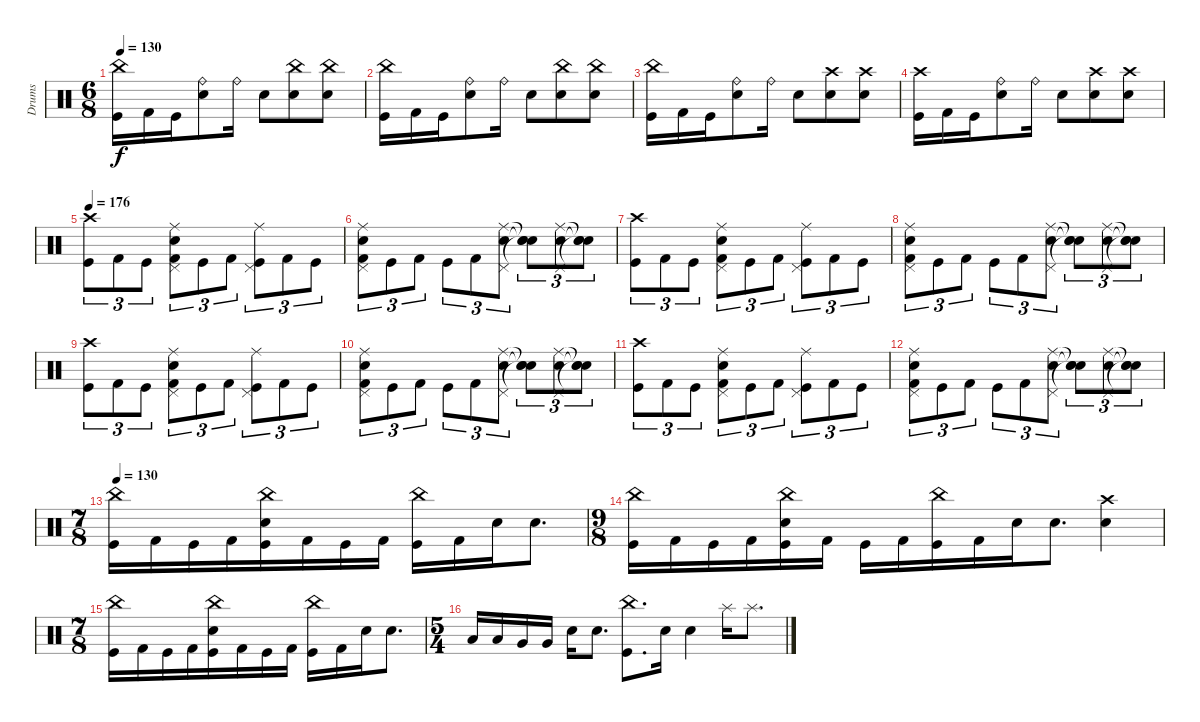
\track ("Drums" "Drums") {instrument percussion}
\staff {score}
\articulation defaults
\ts (6 8)
\tempo 130
\clef neutral
\ks c
("China (hit)" "Kick (hit)").16{dy f} "Kick (hit) 2".16 "Kick (hit)".16 ("Ride (bell)" "Snare (hit) 2").8 "Ride (bell)".16 "Snare (hit) 2".8 ("China (hit)" "Snare (hit) 2").8 ("China (hit)" "Snare (hit) 2").8 |
("China (hit)" "Kick (hit)").16 "Kick (hit) 2".16 "Kick (hit)".16 ("Ride (bell)" "Snare (hit) 2").8 "Ride (bell)".16 "Snare (hit) 2".8 ("China (hit)" "Snare (hit) 2").8 ("China (hit)" "Snare (hit) 2").8 |
("China (hit)" "Kick (hit)").16 "Kick (hit) 2".16 "Kick (hit)".16 ("Ride (bell)" "Snare (hit) 2").8 "Ride (bell)".16 "Snare (hit) 2".8 ("Crash high (hit)" "Snare (hit) 2").8 ("Crash high (hit)" "Snare (hit) 2").8 |
("Crash high (hit)" "Kick (hit)").16 "Kick (hit) 2".16 "Kick (hit)".16 ("Ride (bell)" "Snare (hit) 2").8 "Ride (bell)".16 "Snare (hit) 2".8 ("Crash high (hit)" "Snare (hit) 2").8 ("Crash high (hit)" "Snare (hit) 2").8 |
\tempo 176
("Crash high (hit)" "Kick (hit)").8{tu (3 2)} "Kick (hit) 2".8{tu (3 2)} "Kick (hit)".8{tu (3 2)} ("Snare (hit) 2" "Pedal Hi-Hat (hit)" "Ride (middle)" "Kick (hit) 2").8{tu (3 2)} "Kick (hit)".8{tu (3 2)} "Kick (hit) 2".8{tu (3 2)} ("Pedal Hi-Hat (hit)" "Ride (middle)" "Kick (hit)").8{tu (3 2)} "Kick (hit) 2".8{tu (3 2)} "Kick (hit)".8{tu (3 2)} |
("Snare (hit) 2" "Pedal Hi-Hat (hit)" "Ride (middle)" "Kick (hit) 2").8{tu (3 2)} "Kick (hit)".8{tu (3 2)} "Kick (hit) 2".8{tu (3 2)} "Kick (hit)".8{tu (3 2)} "Kick (hit) 2".8{tu (3 2)} ("Snare (hit) 2" "Ride (middle)" "Pedal Hi-Hat (hit)").8{tu (3 2)} ("Snare (hit)"{t} "Snare (hit)"{t} "Snare (hit)"{t}).8{tu (3 2)} ("Snare (hit) 2" "Ride (middle)" "Pedal Hi-Hat (hit)").8{tu (3 2)} ("Snare (hit)"{t} "Snare (hit)"{t} "Snare (hit)"{t}).8{tu (3 2)} |
("Crash high (hit)" "Kick (hit)").8{tu (3 2)} "Kick (hit) 2".8{tu (3 2)} "Kick (hit)".8{tu (3 2)} ("Snare (hit) 2" "Pedal Hi-Hat (hit)" "Ride (middle)" "Kick (hit) 2").8{tu (3 2)} "Kick (hit)".8{tu (3 2)} "Kick (hit) 2".8{tu (3 2)} ("Pedal Hi-Hat (hit)" "Ride (middle)" "Kick (hit)").8{tu (3 2)} "Kick (hit) 2".8{tu (3 2)} "Kick (hit)".8{tu (3 2)} |
("Snare (hit) 2" "Pedal Hi-Hat (hit)" "Ride (middle)" "Kick (hit) 2").8{tu (3 2)} "Kick (hit)".8{tu (3 2)} "Kick (hit) 2".8{tu (3 2)} "Kick (hit)".8{tu (3 2)} "Kick (hit) 2".8{tu (3 2)} ("Snare (hit) 2" "Ride (middle)" "Pedal Hi-Hat (hit)").8{tu (3 2)} ("Snare (hit)"{t} "Snare (hit)"{t} "Snare (hit)"{t}).8{tu (3 2)} ("Snare (hit) 2" "Ride (middle)" "Pedal Hi-Hat (hit)").8{tu (3 2)} ("Snare (hit)"{t} "Snare (hit)"{t} "Snare (hit)"{t}).8{tu (3 2)} |
("Crash high (hit)" "Kick (hit)").8{tu (3 2)} "Kick (hit) 2".8{tu (3 2)} "Kick (hit)".8{tu (3 2)} ("Snare (hit) 2" "Pedal Hi-Hat (hit)" "Ride (middle)" "Kick (hit) 2").8{tu (3 2)} "Kick (hit)".8{tu (3 2)} "Kick (hit) 2".8{tu (3 2)} ("Pedal Hi-Hat (hit)" "Ride (middle)" "Kick (hit)").8{tu (3 2)} "Kick (hit) 2".8{tu (3 2)} "Kick (hit)".8{tu (3 2)} |
("Snare (hit) 2" "Pedal Hi-Hat (hit)" "Ride (middle)" "Kick (hit) 2").8{tu (3 2)} "Kick (hit)".8{tu (3 2)} "Kick (hit) 2".8{tu (3 2)} "Kick (hit)".8{tu (3 2)} "Kick (hit) 2".8{tu (3 2)} ("Snare (hit) 2" "Ride (middle)" "Pedal Hi-Hat (hit)").8{tu (3 2)} ("Snare (hit)"{t} "Snare (hit)"{t} "Snare (hit)"{t}).8{tu (3 2)} ("Snare (hit) 2" "Ride (middle)" "Pedal Hi-Hat (hit)").8{tu (3 2)} ("Snare (hit)"{t} "Snare (hit)"{t} "Snare (hit)"{t}).8{tu (3 2)} |
("Crash high (hit)" "Kick (hit)").8{tu (3 2)} "Kick (hit) 2".8{tu (3 2)} "Kick (hit)".8{tu (3 2)} ("Snare (hit) 2" "Pedal Hi-Hat (hit)" "Ride (middle)" "Kick (hit) 2").8{tu (3 2)} "Kick (hit)".8{tu (3 2)} "Kick (hit) 2".8{tu (3 2)} ("Pedal Hi-Hat (hit)" "Ride (middle)" "Kick (hit)").8{tu (3 2)} "Kick (hit) 2".8{tu (3 2)} "Kick (hit)".8{tu (3 2)} |
("Snare (hit) 2" "Pedal Hi-Hat (hit)" "Ride (middle)" "Kick (hit) 2").8{tu (3 2)} "Kick (hit)".8{tu (3 2)} "Kick (hit) 2".8{tu (3 2)} "Kick (hit)".8{tu (3 2)} "Kick (hit) 2".8{tu (3 2)} ("Snare (hit) 2" "Ride (middle)" "Pedal Hi-Hat (hit)").8{tu (3 2)} ("Snare (hit)"{t} "Snare (hit)"{t} "Snare (hit)"{t}).8{tu (3 2)} ("Snare (hit) 2" "Ride (middle)" "Pedal Hi-Hat (hit)").8{tu (3 2)} ("Snare (hit)"{t} "Snare (hit)"{t} "Snare (hit)"{t}).8{tu (3 2)} |
\ts (7 8)
\tempo 130
("China (hit)" "Kick (hit)").16 "Kick (hit) 2".16 "Kick (hit)".16 "Kick (hit) 2".16 ("China (hit)" "Kick (hit)" "Snare (hit) 2").16 "Kick (hit) 2".16 "Kick (hit)".16 "Kick (hit) 2".16 ("China (hit)" "Kick (hit)").16 "Kick (hit) 2".16 "Snare (hit) 2".16 "Snare (hit) 2".8{d} |
\ts (9 8)
("China (hit)" "Kick (hit)").16 "Kick (hit) 2".16 "Kick (hit)".16 "Kick (hit) 2".16 ("China (hit)" "Kick (hit)" "Snare (hit) 2").16 "Kick (hit) 2".16 "Kick (hit)".16 "Kick (hit) 2".16 ("China (hit)" "Kick (hit)").16 "Kick (hit) 2".16 "Snare (hit) 2".16 "Snare (hit) 2".8{d} ("Crash high (hit)" "Snare (hit) 2").4 |
\ts (7 8)
("China (hit)" "Kick (hit)").16 "Kick (hit) 2".16 "Kick (hit)".16 "Kick (hit) 2".16 ("China (hit)" "Kick (hit)" "Snare (hit) 2").16 "Kick (hit) 2".16 "Kick (hit)".16 "Kick (hit) 2".16 ("China (hit)" "Kick (hit)").16 "Kick (hit) 2".16 "Snare (hit) 2".16 "Snare (hit) 2".8{d} |
\ts (5 4)
"Low Tom (hit)".16 "Low Tom (hit)".16 "Very Low Tom (hit)".16 "Very Low Tom (hit)".16 "Snare (hit) 2".16 "Snare (hit) 2".8{d} ("China (hit)" "Kick (hit)").8{d} "Snare (hit) 2".16 "Snare (hit) 2".4 "Splash (hit)".16 "Splash (hit)".8{d}
